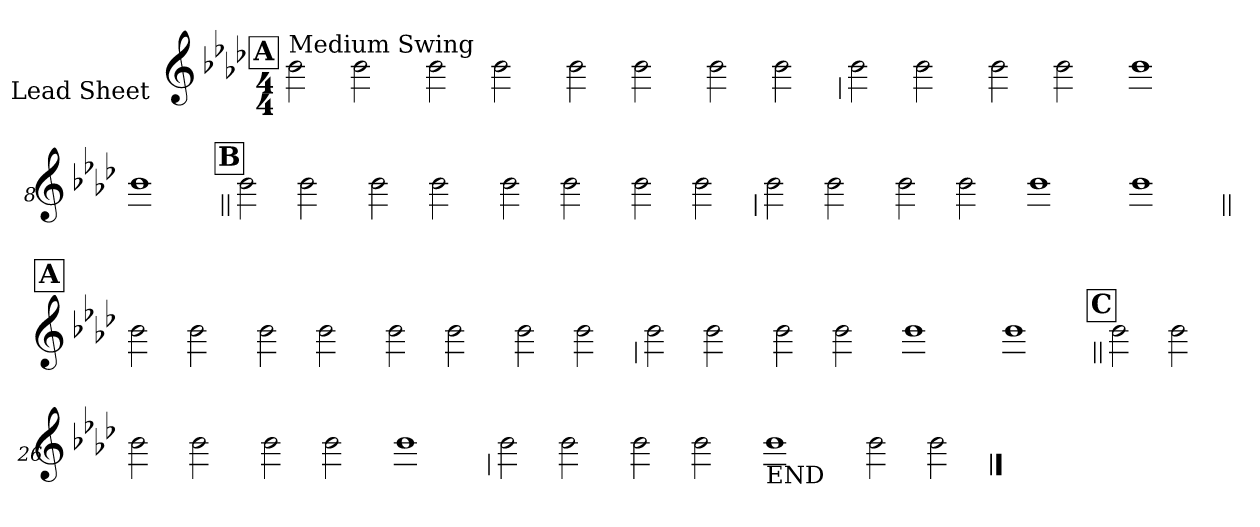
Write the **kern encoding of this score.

**kern
*part1
*staff1
*I"Lead Sheet
*stria0
*clefG2
*k[b-e-a-d-]
*A-:
*M4/4
!!LO:REH:place=s1:a:t=A
=1||
!LO:TX:a:t=Medium Swing
2b-
2b-
=2-
2b-
2b-
=3-
2b-
2b-
=4-
2b-
2b-
!!LO:LB:g=z
=5
2b-
2b-
=6-
2b-
2b-
=7-
1b-
=8-
1b-
!!LO:LB:g=z
!!LO:REH:place=s1:a:t=B
=9||
2b-
2b-
=10-
2b-
2b-
=11-
2b-
2b-
=12-
2b-
2b-
!!LO:LB:g=z
=13
2b-
2b-
=14-
2b-
2b-
=15-
1b-
=16-
1b-
!!LO:LB:g=z
!!LO:REH:place=s1:a:t=A
=17||
2b-
2b-
=18-
2b-
2b-
=19-
2b-
2b-
=20-
2b-
2b-
!!LO:LB:g=z
=21
2b-
2b-
=22-
2b-
2b-
=23-
1b-
=24-
1b-
!!LO:LB:g=z
!!LO:REH:place=s1:a:t=C
=25||
2b-
2b-
=26-
2b-
2b-
=27-
2b-
2b-
=28-
1b-
!!LO:LB:g=z
=29
2b-
2b-
=30-
2b-
2b-
=31-
!LO:TX:b:t=END
1b-
=32-
2b-
2b-
==
*-
